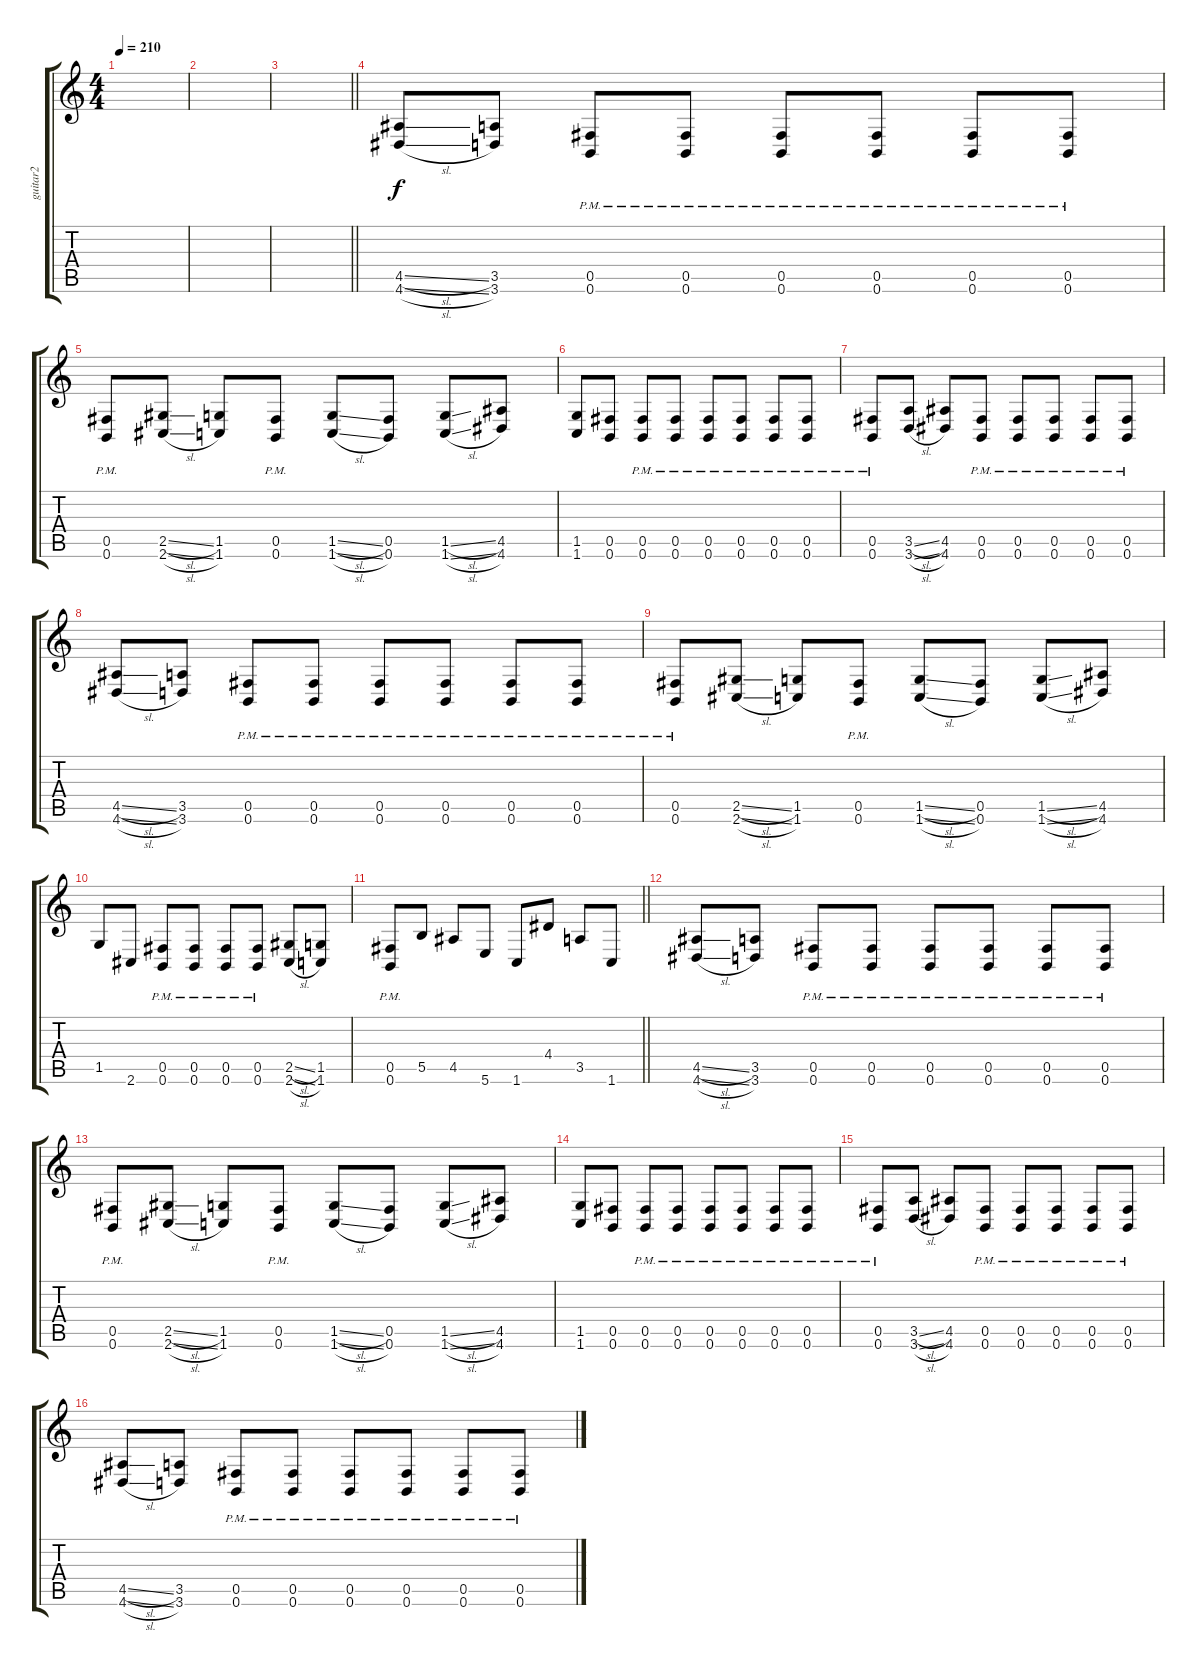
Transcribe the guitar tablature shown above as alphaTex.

\track ("guitar2" "guitar2") {instrument distortionguitar}
\staff {score tabs}
\tuning (Db4 Ab3 E3 B2 Gb2 B1) {hide}
\ts (4 4)
\tempo 210
\clef g2
\ks c
|
|
\barLineRight lightlight
|
\section ("" "")
(4.5{sl} 4.6{sl}).8 (3.5 3.6).8 (0.5{pm} 0.6{pm}).8 (0.5{pm} 0.6{pm}).8 (0.5{pm} 0.6{pm}).8 (0.5{pm} 0.6{pm}).8 (0.5{pm} 0.6{pm}).8 (0.5{pm} 0.6{pm}).8 |
(0.5{pm} 0.6{pm}).8 (2.5{sl} 2.6{sl}).8 (1.5 1.6).8 (0.5{pm} 0.6{pm}).8 (1.5{sl} 1.6{sl}).8 (0.5 0.6).8 (1.5{sl} 1.6{sl}).8 (4.5 4.6).8 |
(1.5 1.6).8 (0.5 0.6).8 (0.5{pm} 0.6{pm}).8 (0.5{pm} 0.6{pm}).8 (0.5{pm} 0.6{pm}).8 (0.5{pm} 0.6{pm}).8 (0.5{pm} 0.6{pm}).8 (0.5{pm} 0.6{pm}).8 |
(0.5{pm} 0.6).8 (3.5{sl} 3.6{sl}).8 (4.5 4.6).8 (0.5{pm} 0.6{pm}).8 (0.5{pm} 0.6{pm}).8 (0.5{pm} 0.6{pm}).8 (0.5{pm} 0.6{pm}).8 (0.5{pm} 0.6{pm}).8 |
(4.5{sl} 4.6{sl}).8 (3.5 3.6).8 (0.5{pm} 0.6{pm}).8 (0.5{pm} 0.6{pm}).8 (0.5{pm} 0.6{pm}).8 (0.5{pm} 0.6{pm}).8 (0.5{pm} 0.6{pm}).8 (0.5{pm} 0.6{pm}).8 |
(0.5{pm} 0.6{pm}).8 (2.5{sl} 2.6{sl}).8 (1.5 1.6).8 (0.5{pm} 0.6{pm}).8 (1.5{sl} 1.6{sl}).8 (0.5 0.6).8 (1.5{sl} 1.6{sl}).8 (4.5 4.6).8 |
1.5.8 2.6.8 (0.5{pm} 0.6{pm}).8 (0.5{pm} 0.6{pm}).8 (0.5{pm} 0.6{pm}).8 (0.5{pm} 0.6{pm}).8 (2.5{sl} 2.6{sl}).8 (1.5 1.6).8 |
\barLineRight lightlight
(0.5{pm} 0.6{pm}).8 5.5.8 4.5.8 5.6.8 1.6.8 4.4.8 3.5.8 1.6.8 |
(4.5{sl} 4.6{sl}).8 (3.5 3.6).8 (0.5{pm} 0.6{pm}).8 (0.5{pm} 0.6{pm}).8 (0.5{pm} 0.6{pm}).8 (0.5{pm} 0.6{pm}).8 (0.5{pm} 0.6{pm}).8 (0.5{pm} 0.6{pm}).8 |
(0.5{pm} 0.6{pm}).8 (2.5{sl} 2.6{sl}).8 (1.5 1.6).8 (0.5{pm} 0.6{pm}).8 (1.5{sl} 1.6{sl}).8 (0.5 0.6).8 (1.5{sl} 1.6{sl}).8 (4.5 4.6).8 |
(1.5 1.6).8 (0.5 0.6).8 (0.5{pm} 0.6{pm}).8 (0.5{pm} 0.6{pm}).8 (0.5{pm} 0.6{pm}).8 (0.5{pm} 0.6{pm}).8 (0.5{pm} 0.6{pm}).8 (0.5{pm} 0.6{pm}).8 |
(0.5{pm} 0.6).8 (3.5{sl} 3.6{sl}).8 (4.5 4.6).8 (0.5{pm} 0.6{pm}).8 (0.5{pm} 0.6{pm}).8 (0.5{pm} 0.6{pm}).8 (0.5{pm} 0.6{pm}).8 (0.5{pm} 0.6{pm}).8 |
(4.5{sl} 4.6{sl}).8 (3.5 3.6).8 (0.5{pm} 0.6{pm}).8 (0.5{pm} 0.6{pm}).8 (0.5{pm} 0.6{pm}).8 (0.5{pm} 0.6{pm}).8 (0.5{pm} 0.6{pm}).8 (0.5{pm} 0.6{pm}).8
